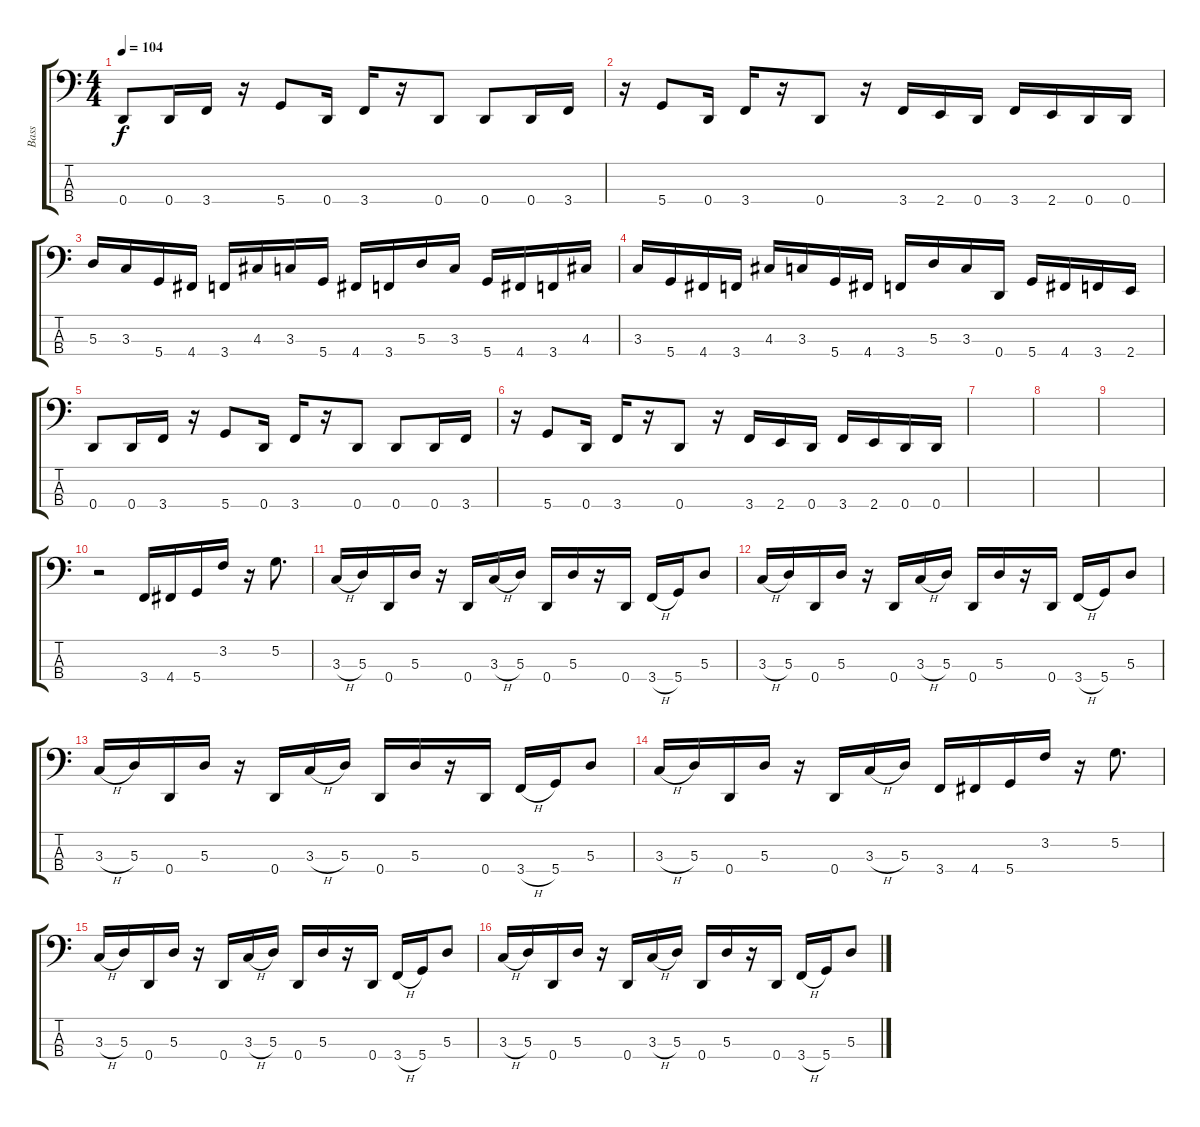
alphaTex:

\track ("Bass" "Bass") {instrument electricbasspick}
\staff {score tabs}
\tuning (G2 D2 A1 D1) {hide}
\ts (4 4)
\tempo 104
\clef f4
\ks c
0.4.8{dy f} 0.4.16 3.4.16 r.16 5.4.8 0.4.16 3.4.16 r.16 0.4.8 0.4.8 0.4.16 3.4.16 |
r.16 5.4.8 0.4.16 3.4.16 r.16 0.4.8 r.16 3.4.16 2.4.16 0.4.16 3.4.16 2.4.16 0.4.16 0.4.16 |
5.3.16 3.3.16 5.4.16 4.4.16 3.4.16 4.3.16 3.3.16 5.4.16 4.4.16 3.4.16 5.3.16 3.3.16 5.4.16 4.4.16 3.4.16 4.3.16 |
3.3.16 5.4.16 4.4.16 3.4.16 4.3.16 3.3.16 5.4.16 4.4.16 3.4.16 5.3.16 3.3.16 0.4.16 5.4.16 4.4.16 3.4.16 2.4.16 |
0.4.8 0.4.16 3.4.16 r.16 5.4.8 0.4.16 3.4.16 r.16 0.4.8 0.4.8 0.4.16 3.4.16 |
r.16 5.4.8 0.4.16 3.4.16 r.16 0.4.8 r.16 3.4.16 2.4.16 0.4.16 3.4.16 2.4.16 0.4.16 0.4.16 |
|
|
|
r.2 3.4.16 4.4.16 5.4.16 3.2.16 r.16 5.2.8{d} |
3.3{h}.16 5.3.16 0.4.16 5.3.16 r.16 0.4.16 3.3{h}.16 5.3.16 0.4.16 5.3.16 r.16 0.4.16 3.4{h}.16 5.4.16 5.3.8 |
3.3{h}.16 5.3.16 0.4.16 5.3.16 r.16 0.4.16 3.3{h}.16 5.3.16 0.4.16 5.3.16 r.16 0.4.16 3.4{h}.16 5.4.16 5.3.8 |
3.3{h}.16 5.3.16 0.4.16 5.3.16 r.16 0.4.16 3.3{h}.16 5.3.16 0.4.16 5.3.16 r.16 0.4.16 3.4{h}.16 5.4.16 5.3.8 |
3.3{h}.16 5.3.16 0.4.16 5.3.16 r.16 0.4.16 3.3{h}.16 5.3.16 3.4.16 4.4.16 5.4.16 3.2.16 r.16 5.2.8{d} |
3.3{h}.16 5.3.16 0.4.16 5.3.16 r.16 0.4.16 3.3{h}.16 5.3.16 0.4.16 5.3.16 r.16 0.4.16 3.4{h}.16 5.4.16 5.3.8 |
3.3{h}.16 5.3.16 0.4.16 5.3.16 r.16 0.4.16 3.3{h}.16 5.3.16 0.4.16 5.3.16 r.16 0.4.16 3.4{h}.16 5.4.16 5.3.8
